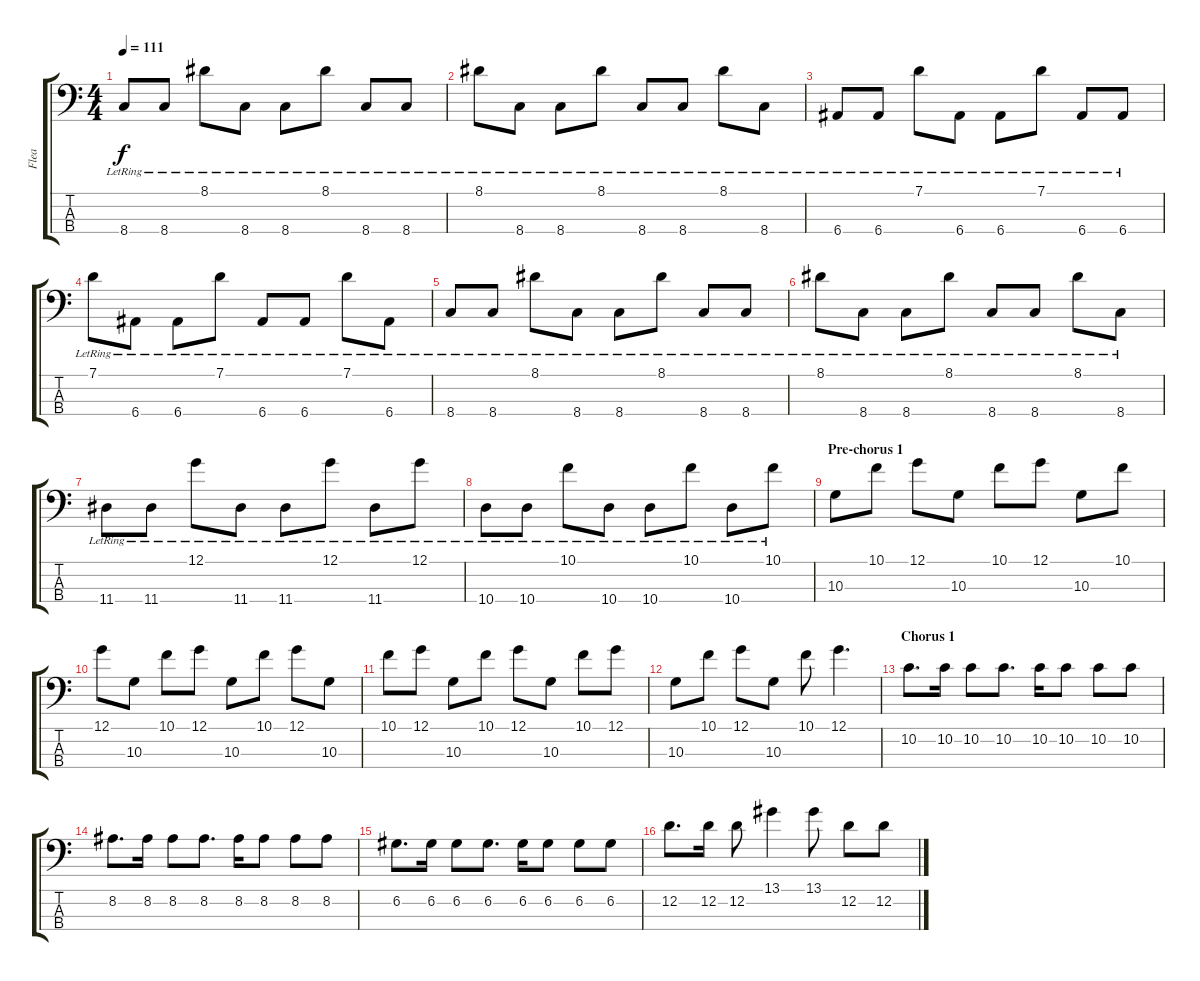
\track ("Flea" "Flea") {instrument electricbassfinger}
\staff {score tabs}
\tuning (G2 D2 A1 E1) {hide}
\ts (4 4)
\tempo 111
\clef f4
\ks c
8.4{lr}.8{dy f} 8.4{lr}.8 8.1{lr}.8 8.4{lr}.8 8.4{lr}.8 8.1{lr}.8 8.4{lr}.8 8.4{lr}.8 |
8.1{lr}.8 8.4{lr}.8 8.4{lr}.8 8.1{lr}.8 8.4{lr}.8 8.4{lr}.8 8.1{lr}.8 8.4{lr}.8 |
6.4{lr}.8 6.4{lr}.8 7.1{lr}.8 6.4{lr}.8 6.4{lr}.8 7.1{lr}.8 6.4{lr}.8 6.4{lr}.8 |
7.1{lr}.8 6.4{lr}.8 6.4{lr}.8 7.1{lr}.8 6.4{lr}.8 6.4{lr}.8 7.1{lr}.8 6.4{lr}.8 |
8.4{lr}.8 8.4{lr}.8 8.1{lr}.8 8.4{lr}.8 8.4{lr}.8 8.1{lr}.8 8.4{lr}.8 8.4{lr}.8 |
8.1{lr}.8 8.4{lr}.8 8.4{lr}.8 8.1{lr}.8 8.4{lr}.8 8.4{lr}.8 8.1{lr}.8 8.4{lr}.8 |
11.4{lr}.8 11.4{lr}.8 12.1{lr}.8 11.4{lr}.8 11.4{lr}.8 12.1{lr}.8 11.4{lr}.8 12.1{lr}.8 |
10.4{lr}.8 10.4{lr}.8 10.1{lr}.8 10.4{lr}.8 10.4{lr}.8 10.1{lr}.8 10.4{lr}.8 10.1{lr}.8 |
\section ("" "Pre-chorus 1")
10.3.8 10.1.8 12.1.8 10.3.8 10.1.8 12.1.8 10.3.8 10.1.8 |
12.1.8 10.3.8 10.1.8 12.1.8 10.3.8 10.1.8 12.1.8 10.3.8 |
10.1.8 12.1.8 10.3.8 10.1.8 12.1.8 10.3.8 10.1.8 12.1.8 |
10.3.8 10.1.8 12.1.8 10.3.8 10.1.8 12.1.4{d} |
\section ("" "Chorus 1")
10.2.8{d} 10.2.16 10.2.8 10.2.8{d} 10.2.16 10.2.8 10.2.8 10.2.8 |
8.2.8{d} 8.2.16 8.2.8 8.2.8{d} 8.2.16 8.2.8 8.2.8 8.2.8 |
6.2.8{d} 6.2.16 6.2.8 6.2.8{d} 6.2.16 6.2.8 6.2.8 6.2.8 |
12.2.8{d} 12.2.16 12.2.8 13.1.4 13.1.8 12.2.8 12.2.8
